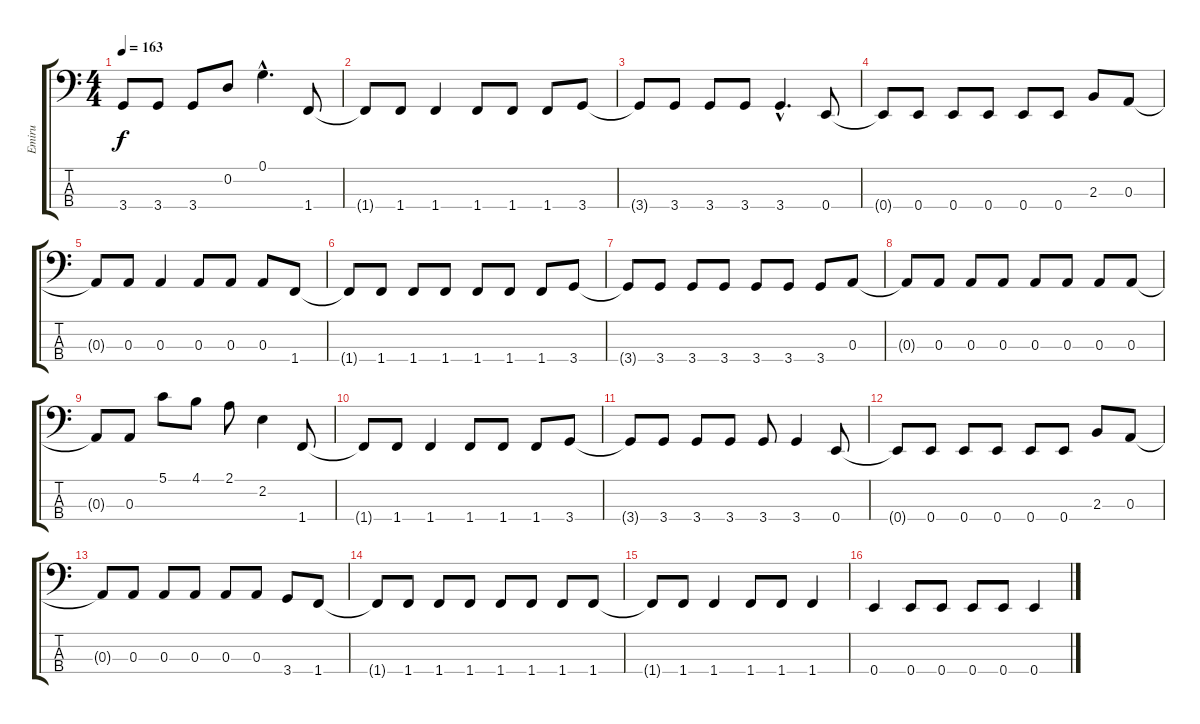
\track ("Emiru" "Emiru") {instrument electricbasspick}
\staff {score tabs}
\tuning (G2 D2 A1 E1) {hide}
\ts (4 4)
\tempo 163
\clef f4
\ks c
3.4{t}.8{dy f} 3.4.8 3.4.8 0.2.8 0.1{hac}.4{d} 1.4.8 |
1.4{t}.8 1.4.8 1.4.4 1.4.8 1.4.8 1.4.8 3.4.8 |
3.4{t}.8 3.4.8 3.4.8 3.4.8 3.4{hac}.4{d} 0.4.8 |
0.4{t}.8 0.4.8 0.4.8 0.4.8 0.4.8 0.4.8 2.3.8 0.3.8 |
0.3{t}.8 0.3.8 0.3.4 0.3.8 0.3.8 0.3.8 1.4.8 |
1.4{t}.8 1.4.8 1.4.8 1.4.8 1.4.8 1.4.8 1.4.8 3.4.8 |
3.4{t}.8 3.4.8 3.4.8 3.4.8 3.4.8 3.4.8 3.4.8 0.3.8 |
0.3{t}.8 0.3.8 0.3.8 0.3.8 0.3.8 0.3.8 0.3.8 0.3.8 |
0.3{t}.8 0.3.8 5.1.8 4.1.8 2.1.8 2.2.4 1.4.8 |
1.4{t}.8 1.4.8 1.4.4 1.4.8 1.4.8 1.4.8 3.4.8 |
3.4{t}.8 3.4.8 3.4.8 3.4.8 3.4.8 3.4.4 0.4.8 |
0.4{t}.8 0.4.8 0.4.8 0.4.8 0.4.8 0.4.8 2.3.8 0.3.8 |
0.3{t}.8 0.3.8 0.3.8 0.3.8 0.3.8 0.3.8 3.4.8 1.4.8 |
1.4{t}.8 1.4.8 1.4.8 1.4.8 1.4.8 1.4.8 1.4.8 1.4.8 |
1.4{t}.8 1.4.8 1.4.4 1.4.8 1.4.8 1.4.4 |
0.4.4 0.4.8 0.4.8 0.4.8 0.4.8 0.4.4
